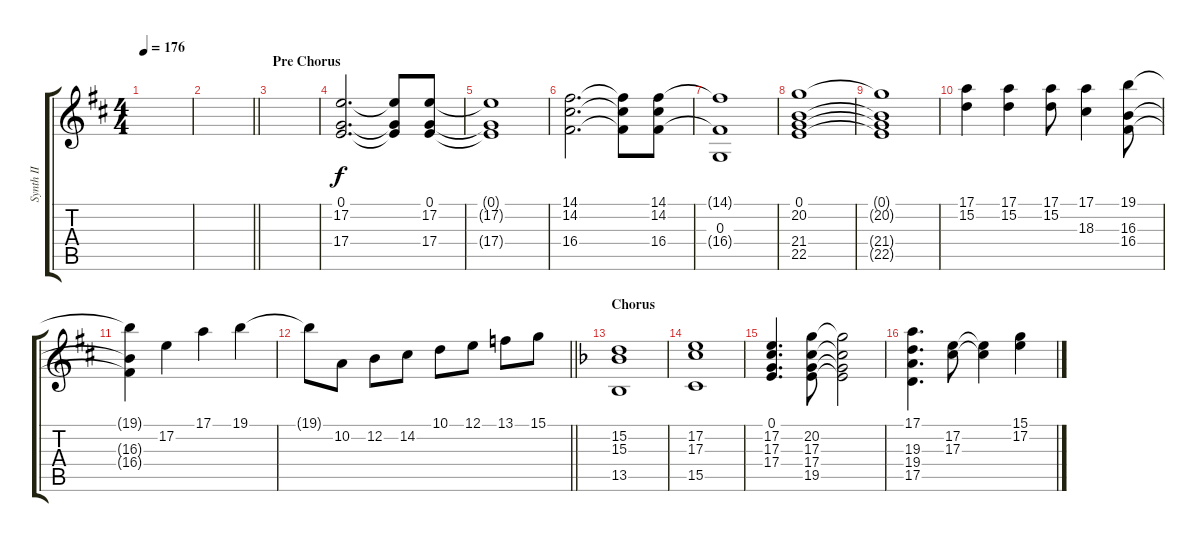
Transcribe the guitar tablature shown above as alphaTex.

\track ("Synth II" "Synth II") {instrument stringensemble1}
\staff {score tabs}
\tuning (E4 B3 G3 D3 A2 E2) {hide}
\ts (4 4)
\tempo 176
\clef g2
\ks d
|
\barLineRight lightlight
|
\section ("" "Pre Chorus")
|
(0.1 17.2 17.4).2{d} (0.1{t} 17.2{t} 17.4{t}).8 (0.1 17.2 17.4).8 |
(0.1{t} 17.2{t} 17.4{t}).1 |
(14.1 14.2 16.4).2{d} (14.1{t} 14.2{t} 16.4{t}).8 (14.1 14.2 16.4).8 |
(14.1{t} 0.3 16.4{t}).1 |
(0.1 20.2 21.4 22.5).1 |
(0.1{t} 20.2{t} 21.4{t} 22.5{t}).1 |
(17.1 15.2).4 (17.1 15.2).4 (17.1 15.2).8 (17.1 18.3).4 (19.1 16.3 16.4).8 |
(19.1{t} 16.3{t} 16.4{t}).4 17.2.4 17.1.4 19.1.4 |
\barLineRight lightlight
19.1{t}.8 10.2.8 12.2.8 14.2.8 10.1.8 12.1.8 13.1.8 15.1.8 |
\section ("" "Chorus")
\ks f
(15.2 15.3 13.5).1{volume 12 instrument stringensemble1} |
(17.2 17.3 15.5).1 |
(0.1 17.2 17.3 17.4).4{d} (20.2 17.3 17.4 19.5).8 (20.2{t} 17.3{t} 17.4{t} 19.5{t}).2 |
(17.1 19.3 19.4 17.5).4{d} (17.2 17.3).8 (17.2{t} 17.3{t}).4 (15.1 17.2).4
